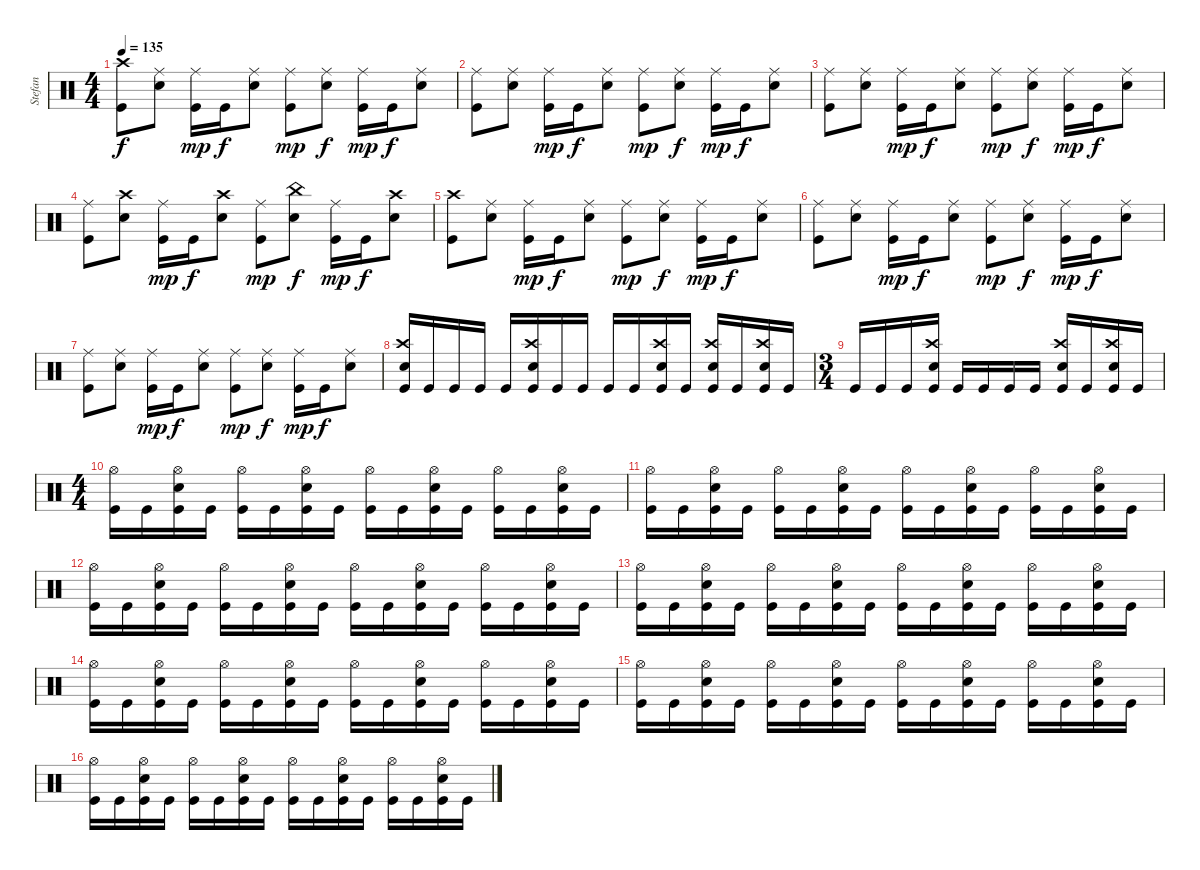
\track ("Stefan" "Stefan") {instrument percussion}
\staff {score}
\articulation defaults
\ts (4 4)
\tempo 135
\clef neutral
\ks c
("Kick (hit)" "Crash high (hit)").8{dy f} ("Ride (middle)" "Snare (hit) 2").8 ("Ride (middle)" "Kick (hit)").16{dy mp} "Kick (hit)".16{dy f} ("Ride (middle)" "Snare (hit) 2").8 ("Ride (middle)" "Kick (hit)").8{dy mp} ("Ride (middle)" "Snare (hit) 2").8{dy f} ("Ride (middle)" "Kick (hit)").16{dy mp} "Kick (hit)".16{dy f} ("Ride (middle)" "Snare (hit) 2").8 |
("Ride (middle)" "Kick (hit)").8 ("Ride (middle)" "Snare (hit) 2").8 ("Ride (middle)" "Kick (hit)").16{dy mp} "Kick (hit)".16{dy f} ("Ride (middle)" "Snare (hit) 2").8 ("Ride (middle)" "Kick (hit)").8{dy mp} ("Ride (middle)" "Snare (hit) 2").8{dy f} ("Ride (middle)" "Kick (hit)").16{dy mp} "Kick (hit)".16{dy f} ("Ride (middle)" "Snare (hit) 2").8 |
("Ride (middle)" "Kick (hit)").8 ("Ride (middle)" "Snare (hit) 2").8 ("Ride (middle)" "Kick (hit)").16{dy mp} "Kick (hit)".16{dy f} ("Ride (middle)" "Snare (hit) 2").8 ("Ride (middle)" "Kick (hit)").8{dy mp} ("Ride (middle)" "Snare (hit) 2").8{dy f} ("Ride (middle)" "Kick (hit)").16{dy mp} "Kick (hit)".16{dy f} ("Ride (middle)" "Snare (hit) 2").8 |
("Ride (middle)" "Kick (hit)").8 ("Snare (hit) 2" "Crash high (hit)").8 ("Ride (middle)" "Kick (hit)").16{dy mp} "Kick (hit)".16{dy f} ("Snare (hit) 2" "Crash high (hit)").8 ("Ride (middle)" "Kick (hit)").8{dy mp} ("Snare (hit) 2" "China (hit)").8{dy f} ("Ride (middle)" "Kick (hit)").16{dy mp} "Kick (hit)".16{dy f} ("Snare (hit) 2" "Crash high (hit)").8 |
("Kick (hit)" "Crash high (hit)").8 ("Ride (middle)" "Snare (hit) 2").8 ("Ride (middle)" "Kick (hit)").16{dy mp} "Kick (hit)".16{dy f} ("Ride (middle)" "Snare (hit) 2").8 ("Ride (middle)" "Kick (hit)").8{dy mp} ("Ride (middle)" "Snare (hit) 2").8{dy f} ("Ride (middle)" "Kick (hit)").16{dy mp} "Kick (hit)".16{dy f} ("Ride (middle)" "Snare (hit) 2").8 |
("Ride (middle)" "Kick (hit)").8 ("Ride (middle)" "Snare (hit) 2").8 ("Ride (middle)" "Kick (hit)").16{dy mp} "Kick (hit)".16{dy f} ("Ride (middle)" "Snare (hit) 2").8 ("Ride (middle)" "Kick (hit)").8{dy mp} ("Ride (middle)" "Snare (hit) 2").8{dy f} ("Ride (middle)" "Kick (hit)").16{dy mp} "Kick (hit)".16{dy f} ("Ride (middle)" "Snare (hit) 2").8 |
("Ride (middle)" "Kick (hit)").8 ("Ride (middle)" "Snare (hit) 2").8 ("Ride (middle)" "Kick (hit)").16{dy mp} "Kick (hit)".16{dy f} ("Ride (middle)" "Snare (hit) 2").8 ("Ride (middle)" "Kick (hit)").8{dy mp} ("Ride (middle)" "Snare (hit) 2").8{dy f} ("Ride (middle)" "Kick (hit)").16{dy mp} "Kick (hit)".16{dy f} ("Ride (middle)" "Snare (hit) 2").8 |
("Kick (hit)" "Snare (hit) 2" "Crash high (hit)").16 "Kick (hit)".16 "Kick (hit)".16 "Kick (hit)".16 "Kick (hit)".16 ("Kick (hit)" "Snare (hit) 2" "Crash high (hit)").16 "Kick (hit)".16 "Kick (hit)".16 "Kick (hit)".16 "Kick (hit)".16 ("Kick (hit)" "Snare (hit) 2" "Crash high (hit)").16 "Kick (hit)".16 ("Kick (hit)" "Snare (hit) 2" "Crash high (hit)").16 "Kick (hit)".16 ("Kick (hit)" "Snare (hit) 2" "Crash high (hit)").16 "Kick (hit)".16 |
\ts (3 4)
"Kick (hit)".16 "Kick (hit)".16 "Kick (hit)".16 ("Kick (hit)" "Snare (hit) 2" "Crash high (hit)").16 "Kick (hit)".16 "Kick (hit)".16 "Kick (hit)".16 "Kick (hit)".16 ("Kick (hit)" "Snare (hit) 2" "Crash high (hit)").16 "Kick (hit)".16 ("Kick (hit)" "Snare (hit) 2" "Crash high (hit)").16 "Kick (hit)".16 |
\ts (4 4)
("Hi-Hat (open)" "Kick (hit)").16 "Kick (hit)".16 ("Hi-Hat (open)" "Snare (hit) 2" "Kick (hit)").16 "Kick (hit)".16 ("Hi-Hat (open)" "Kick (hit)").16 "Kick (hit)".16 ("Hi-Hat (open)" "Snare (hit) 2" "Kick (hit)").16 "Kick (hit)".16 ("Hi-Hat (open)" "Kick (hit)").16 "Kick (hit)".16 ("Hi-Hat (open)" "Snare (hit) 2" "Kick (hit)").16 "Kick (hit)".16 ("Hi-Hat (open)" "Kick (hit)").16 "Kick (hit)".16 ("Hi-Hat (open)" "Snare (hit) 2" "Kick (hit)").16 "Kick (hit)".16 |
("Hi-Hat (open)" "Kick (hit)").16 "Kick (hit)".16 ("Hi-Hat (open)" "Snare (hit) 2" "Kick (hit)").16 "Kick (hit)".16 ("Hi-Hat (open)" "Kick (hit)").16 "Kick (hit)".16 ("Hi-Hat (open)" "Snare (hit) 2" "Kick (hit)").16 "Kick (hit)".16 ("Hi-Hat (open)" "Kick (hit)").16 "Kick (hit)".16 ("Hi-Hat (open)" "Snare (hit) 2" "Kick (hit)").16 "Kick (hit)".16 ("Hi-Hat (open)" "Kick (hit)").16 "Kick (hit)".16 ("Hi-Hat (open)" "Snare (hit) 2" "Kick (hit)").16 "Kick (hit)".16 |
("Hi-Hat (open)" "Kick (hit)").16 "Kick (hit)".16 ("Hi-Hat (open)" "Snare (hit) 2" "Kick (hit)").16 "Kick (hit)".16 ("Hi-Hat (open)" "Kick (hit)").16 "Kick (hit)".16 ("Hi-Hat (open)" "Snare (hit) 2" "Kick (hit)").16 "Kick (hit)".16 ("Hi-Hat (open)" "Kick (hit)").16 "Kick (hit)".16 ("Hi-Hat (open)" "Snare (hit) 2" "Kick (hit)").16 "Kick (hit)".16 ("Hi-Hat (open)" "Kick (hit)").16 "Kick (hit)".16 ("Hi-Hat (open)" "Snare (hit) 2" "Kick (hit)").16 "Kick (hit)".16 |
("Hi-Hat (open)" "Kick (hit)").16 "Kick (hit)".16 ("Hi-Hat (open)" "Snare (hit) 2" "Kick (hit)").16 "Kick (hit)".16 ("Hi-Hat (open)" "Kick (hit)").16 "Kick (hit)".16 ("Hi-Hat (open)" "Snare (hit) 2" "Kick (hit)").16 "Kick (hit)".16 ("Hi-Hat (open)" "Kick (hit)").16 "Kick (hit)".16 ("Hi-Hat (open)" "Snare (hit) 2" "Kick (hit)").16 "Kick (hit)".16 ("Hi-Hat (open)" "Kick (hit)").16 "Kick (hit)".16 ("Hi-Hat (open)" "Snare (hit) 2" "Kick (hit)").16 "Kick (hit)".16 |
("Hi-Hat (open)" "Kick (hit)").16 "Kick (hit)".16 ("Hi-Hat (open)" "Snare (hit) 2" "Kick (hit)").16 "Kick (hit)".16 ("Hi-Hat (open)" "Kick (hit)").16 "Kick (hit)".16 ("Hi-Hat (open)" "Snare (hit) 2" "Kick (hit)").16 "Kick (hit)".16 ("Hi-Hat (open)" "Kick (hit)").16 "Kick (hit)".16 ("Hi-Hat (open)" "Snare (hit) 2" "Kick (hit)").16 "Kick (hit)".16 ("Hi-Hat (open)" "Kick (hit)").16 "Kick (hit)".16 ("Hi-Hat (open)" "Snare (hit) 2" "Kick (hit)").16 "Kick (hit)".16 |
("Hi-Hat (open)" "Kick (hit)").16 "Kick (hit)".16 ("Hi-Hat (open)" "Snare (hit) 2" "Kick (hit)").16 "Kick (hit)".16 ("Hi-Hat (open)" "Kick (hit)").16 "Kick (hit)".16 ("Hi-Hat (open)" "Snare (hit) 2" "Kick (hit)").16 "Kick (hit)".16 ("Hi-Hat (open)" "Kick (hit)").16 "Kick (hit)".16 ("Hi-Hat (open)" "Snare (hit) 2" "Kick (hit)").16 "Kick (hit)".16 ("Hi-Hat (open)" "Kick (hit)").16 "Kick (hit)".16 ("Hi-Hat (open)" "Snare (hit) 2" "Kick (hit)").16 "Kick (hit)".16 |
("Hi-Hat (open)" "Kick (hit)").16 "Kick (hit)".16 ("Hi-Hat (open)" "Snare (hit) 2" "Kick (hit)").16 "Kick (hit)".16 ("Hi-Hat (open)" "Kick (hit)").16 "Kick (hit)".16 ("Hi-Hat (open)" "Snare (hit) 2" "Kick (hit)").16 "Kick (hit)".16 ("Hi-Hat (open)" "Kick (hit)").16 "Kick (hit)".16 ("Hi-Hat (open)" "Snare (hit) 2" "Kick (hit)").16 "Kick (hit)".16 ("Hi-Hat (open)" "Kick (hit)").16 "Kick (hit)".16 ("Hi-Hat (open)" "Snare (hit) 2" "Kick (hit)").16 "Kick (hit)".16
